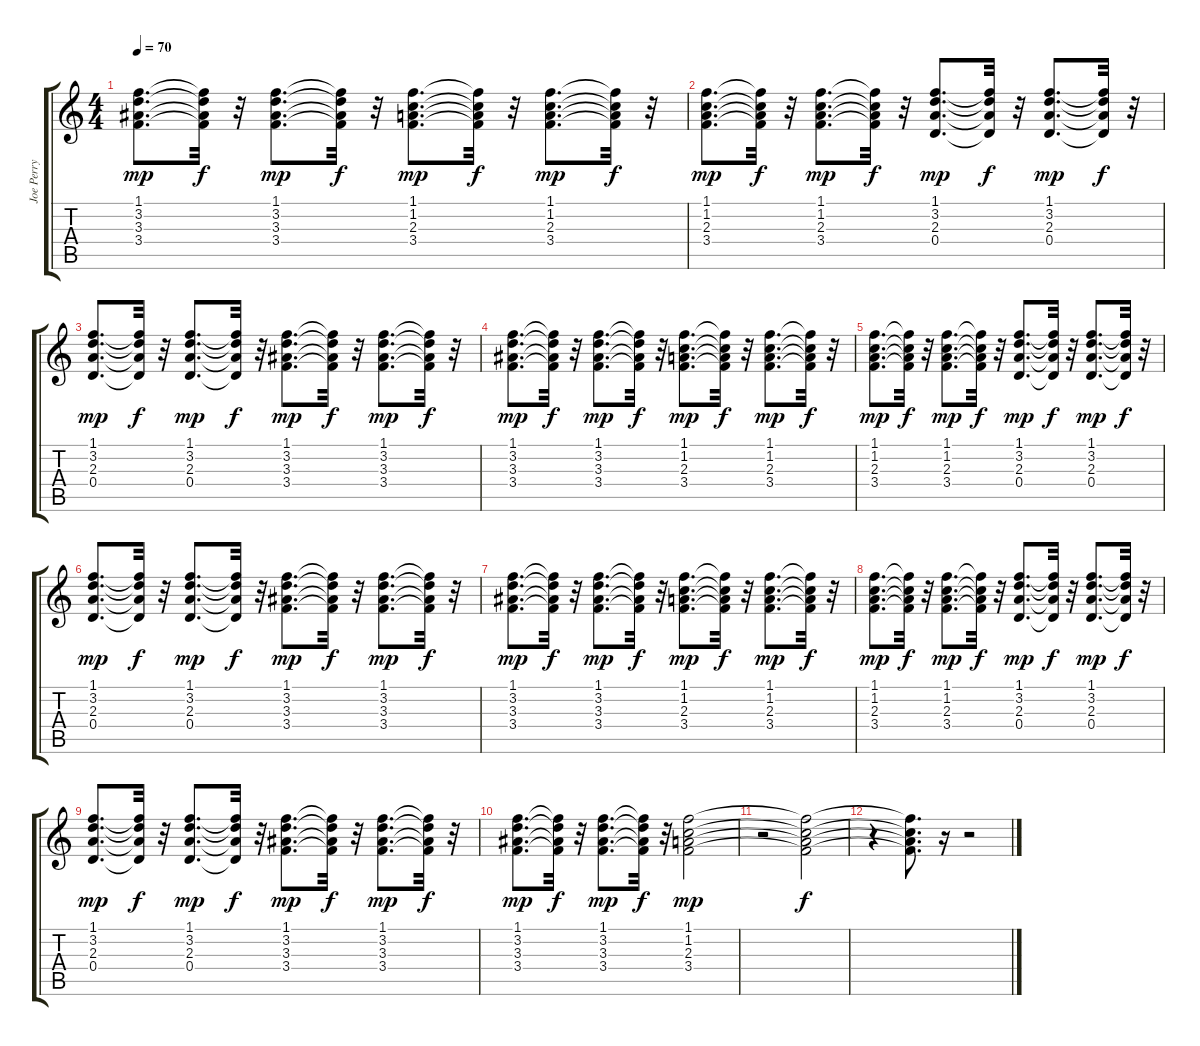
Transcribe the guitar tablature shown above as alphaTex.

\track ("Joe Perry" "Joe Perry") {instrument acousticguitarsteel}
\staff {score tabs}
\tuning (E4 B3 G3 D3 A2 E2) {hide}
\ts (4 4)
\tempo 70
\clef g2
\ks c
(1.1 3.2 3.3 3.4).8{d dy mp} (1.1{t} 3.2{t} 3.3{t} 3.4{t}).32{dy f} r.32 (1.1 3.2 3.3 3.4).8{d dy mp} (1.1{t} 3.2{t} 3.3{t} 3.4{t}).32{dy f} r.32 (1.1 1.2 2.3 3.4).8{d dy mp} (1.1{t} 1.2{t} 2.3{t} 3.4{t}).32{dy f} r.32 (1.1 1.2 2.3 3.4).8{d dy mp} (1.1{t} 1.2{t} 2.3{t} 3.4{t}).32{dy f} r.32 |
(1.1 1.2 2.3 3.4).8{d dy mp} (1.1{t} 1.2{t} 2.3{t} 3.4{t}).32{dy f} r.32 (1.1 1.2 2.3 3.4).8{d dy mp} (1.1{t} 1.2{t} 2.3{t} 3.4{t}).32{dy f} r.32 (1.1 3.2 2.3 0.4).8{d dy mp} (1.1{t} 3.2{t} 2.3{t} 0.4{t}).32{dy f} r.32 (1.1 3.2 2.3 0.4).8{d dy mp} (1.1{t} 3.2{t} 2.3{t} 0.4{t}).32{dy f} r.32 |
(1.1 3.2 2.3 0.4).8{d dy mp} (1.1{t} 3.2{t} 2.3{t} 0.4{t}).32{dy f} r.32 (1.1 3.2 2.3 0.4).8{d dy mp} (1.1{t} 3.2{t} 2.3{t} 0.4{t}).32{dy f} r.32 (1.1 3.2 3.3 3.4).8{d dy mp} (1.1{t} 3.2{t} 3.3{t} 3.4{t}).32{dy f} r.32 (1.1 3.2 3.3 3.4).8{d dy mp} (1.1{t} 3.2{t} 3.3{t} 3.4{t}).32{dy f} r.32 |
(1.1 3.2 3.3 3.4).8{d dy mp} (1.1{t} 3.2{t} 3.3{t} 3.4{t}).32{dy f} r.32 (1.1 3.2 3.3 3.4).8{d dy mp} (1.1{t} 3.2{t} 3.3{t} 3.4{t}).32{dy f} r.32 (1.1 1.2 2.3 3.4).8{d dy mp} (1.1{t} 1.2{t} 2.3{t} 3.4{t}).32{dy f} r.32 (1.1 1.2 2.3 3.4).8{d dy mp} (1.1{t} 1.2{t} 2.3{t} 3.4{t}).32{dy f} r.32 |
(1.1 1.2 2.3 3.4).8{d dy mp} (1.1{t} 1.2{t} 2.3{t} 3.4{t}).32{dy f} r.32 (1.1 1.2 2.3 3.4).8{d dy mp} (1.1{t} 1.2{t} 2.3{t} 3.4{t}).32{dy f} r.32 (1.1 3.2 2.3 0.4).8{d dy mp} (1.1{t} 3.2{t} 2.3{t} 0.4{t}).32{dy f} r.32 (1.1 3.2 2.3 0.4).8{d dy mp} (1.1{t} 3.2{t} 2.3{t} 0.4{t}).32{dy f} r.32 |
(1.1 3.2 2.3 0.4).8{d dy mp} (1.1{t} 3.2{t} 2.3{t} 0.4{t}).32{dy f} r.32 (1.1 3.2 2.3 0.4).8{d dy mp} (1.1{t} 3.2{t} 2.3{t} 0.4{t}).32{dy f} r.32 (1.1 3.2 3.3 3.4).8{d dy mp} (1.1{t} 3.2{t} 3.3{t} 3.4{t}).32{dy f} r.32 (1.1 3.2 3.3 3.4).8{d dy mp} (1.1{t} 3.2{t} 3.3{t} 3.4{t}).32{dy f} r.32 |
(1.1 3.2 3.3 3.4).8{d dy mp} (1.1{t} 3.2{t} 3.3{t} 3.4{t}).32{dy f} r.32 (1.1 3.2 3.3 3.4).8{d dy mp} (1.1{t} 3.2{t} 3.3{t} 3.4{t}).32{dy f} r.32 (1.1 1.2 2.3 3.4).8{d dy mp} (1.1{t} 1.2{t} 2.3{t} 3.4{t}).32{dy f} r.32 (1.1 1.2 2.3 3.4).8{d dy mp} (1.1{t} 1.2{t} 2.3{t} 3.4{t}).32{dy f} r.32 |
(1.1 1.2 2.3 3.4).8{d dy mp} (1.1{t} 1.2{t} 2.3{t} 3.4{t}).32{dy f} r.32 (1.1 1.2 2.3 3.4).8{d dy mp} (1.1{t} 1.2{t} 2.3{t} 3.4{t}).32{dy f} r.32 (1.1 3.2 2.3 0.4).8{d dy mp} (1.1{t} 3.2{t} 2.3{t} 0.4{t}).32{dy f} r.32 (1.1 3.2 2.3 0.4).8{d dy mp} (1.1{t} 3.2{t} 2.3{t} 0.4{t}).32{dy f} r.32 |
(1.1 3.2 2.3 0.4).8{d dy mp} (1.1{t} 3.2{t} 2.3{t} 0.4{t}).32{dy f} r.32 (1.1 3.2 2.3 0.4).8{d dy mp} (1.1{t} 3.2{t} 2.3{t} 0.4{t}).32{dy f} r.32 (1.1 3.2 3.3 3.4).8{d dy mp} (1.1{t} 3.2{t} 3.3{t} 3.4{t}).32{dy f} r.32 (1.1 3.2 3.3 3.4).8{d dy mp} (1.1{t} 3.2{t} 3.3{t} 3.4{t}).32{dy f} r.32 |
(1.1 3.2 3.3 3.4).8{d dy mp} (1.1{t} 3.2{t} 3.3{t} 3.4{t}).32{dy f} r.32 (1.1 3.2 3.3 3.4).8{d dy mp} (1.1{t} 3.2{t} 3.3{t} 3.4{t}).32{dy f} r.32 (1.1 1.2 2.3 3.4).2{dy mp} |
r.2 (1.1{t} 1.2{t} 2.3{t} 3.4{t}).2{dy f} |
r.4 (1.1{t} 1.2{t} 2.3{t} 3.4{t}).8{d} r.16 r.2
